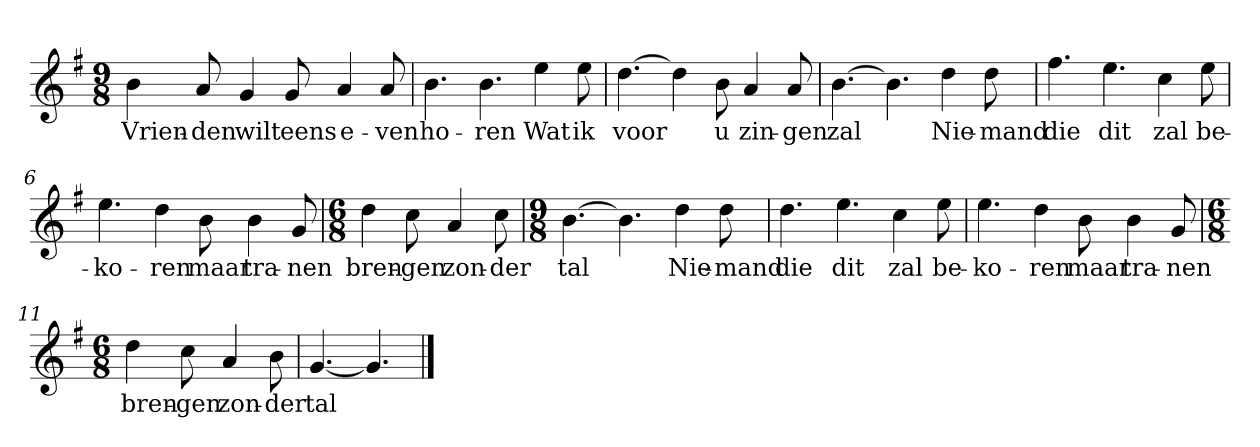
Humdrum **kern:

**kern	**text
*part1	*part1
*staff1	*staff1
*clefG2	*
*k[f#]	*
*G:	*
*M9/8	*
*MM120	*
=1	=1
4b	Vrien-
8a	-den
4g	wilt
8g	eens
4a	e-
8a	-ven
=2	=2
4.b	ho-
4.b	-ren
4ee	Wat
8ee	ik
=3	=3
[4.dd	voor
4dd]	.
8b	u
4a	zin-
8a	-gen
=4	=4
[4.b	zal
4.b]	.
4dd	Nie-
8dd	-mand
=5	=5
4.ff#	die
4.ee	dit
4cc	zal
8ee	be-
=6	=6
4.ee	-ko-
4dd	-ren
8b	maar
4b	tra-
8g	-nen
=7	=7
*M6/8	*
4dd	bren-
8cc	-gen
4a	zon-
8cc	-der
=8	=8
*M9/8	*
[4.b	tal
4.b]	.
4dd	Nie-
8dd	-mand
=9	=9
4.dd	die
4.ee	dit
4cc	zal
8ee	be-
=10	=10
4.ee	-ko-
4dd	-ren
8b	maar
4b	tra-
8g	-nen
=11	=11
*M6/8	*
4dd	bren-
8cc	-gen
4a	zon-
8b	-der
=12	=12
[4.g	tal
4.g]	.
==	==
*-	*-
